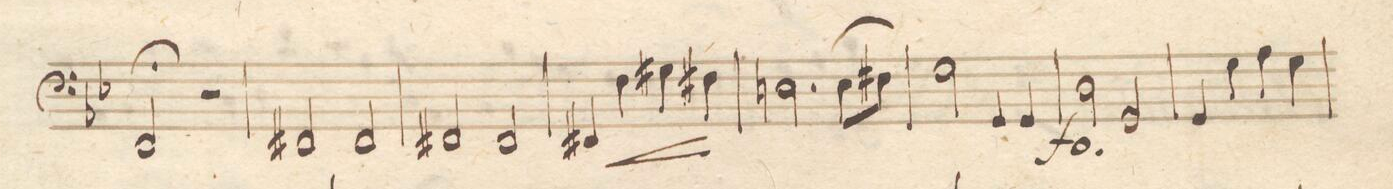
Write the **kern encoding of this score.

**kern	**dynam
*I"Baſso e Violoncello.	*
*clefF4	*
*k[b-e-]	*
*met(C.|)	*
*M2/2	*
2FF;/	.
2r	.
=56	=56
2FF#X/	.
2FF#/	.
=57	=57
2FF#X/	.
2FF#/	.
=58	=58
4FF#X/	<
4F\	.
4G#X\	.
4F#X\	[
=59	=59
2.En\	.
(8E\L	.
8F#X\J)	.
=60	=60
2G\	.
4GG/	.
4GG/	.
=61	=61
2D\	f
2GG/	.
=62	=62
4GG/	.
4G\	.
4A\	.
4G\	.
=63	=63
*-	*-
